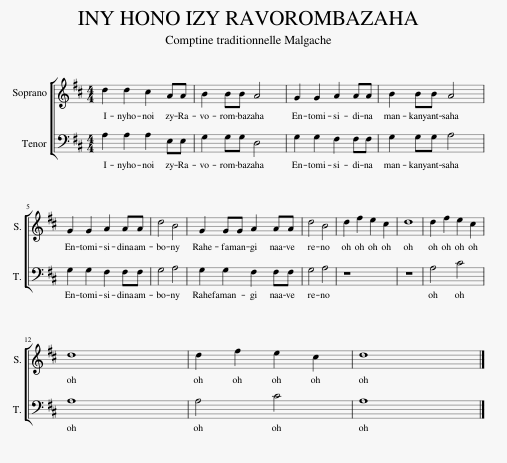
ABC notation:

X:1
%%score [ 1 2 ]
L:1/8
M:4/4
I:linebreak $
K:D
V:1 treble
V:2 bass
V:1
 d2 d2 c2 AA | B2 BB A4 | G2 G2 A2 AA | B2 BB A4 |$ G2 G2 A2 AA | %5
 d4 B4 | G2 GG A2 AA | d4 B4 | d2 f2 e2 c2 | d8 | %10
 d2 f2 e2 c2 |$ d8 | d2 f2 e2 c2 | d8 |] %14
V:2
 A,2 A,2 A,2 E,E, | G,2 G,G, D,4 | G,2 G,2 F,2 F,F, | G,2 G,G, A,4 |$ G,2 G,2 F,2 F,F, | %5
 G,4 A,4 | G,2 G,2 F,2 F,F, | G,4 A,4 | z8 | z8 | %10
 A,4 C4 |$ A,8 | A,4 C4 | A,8 |] %14
